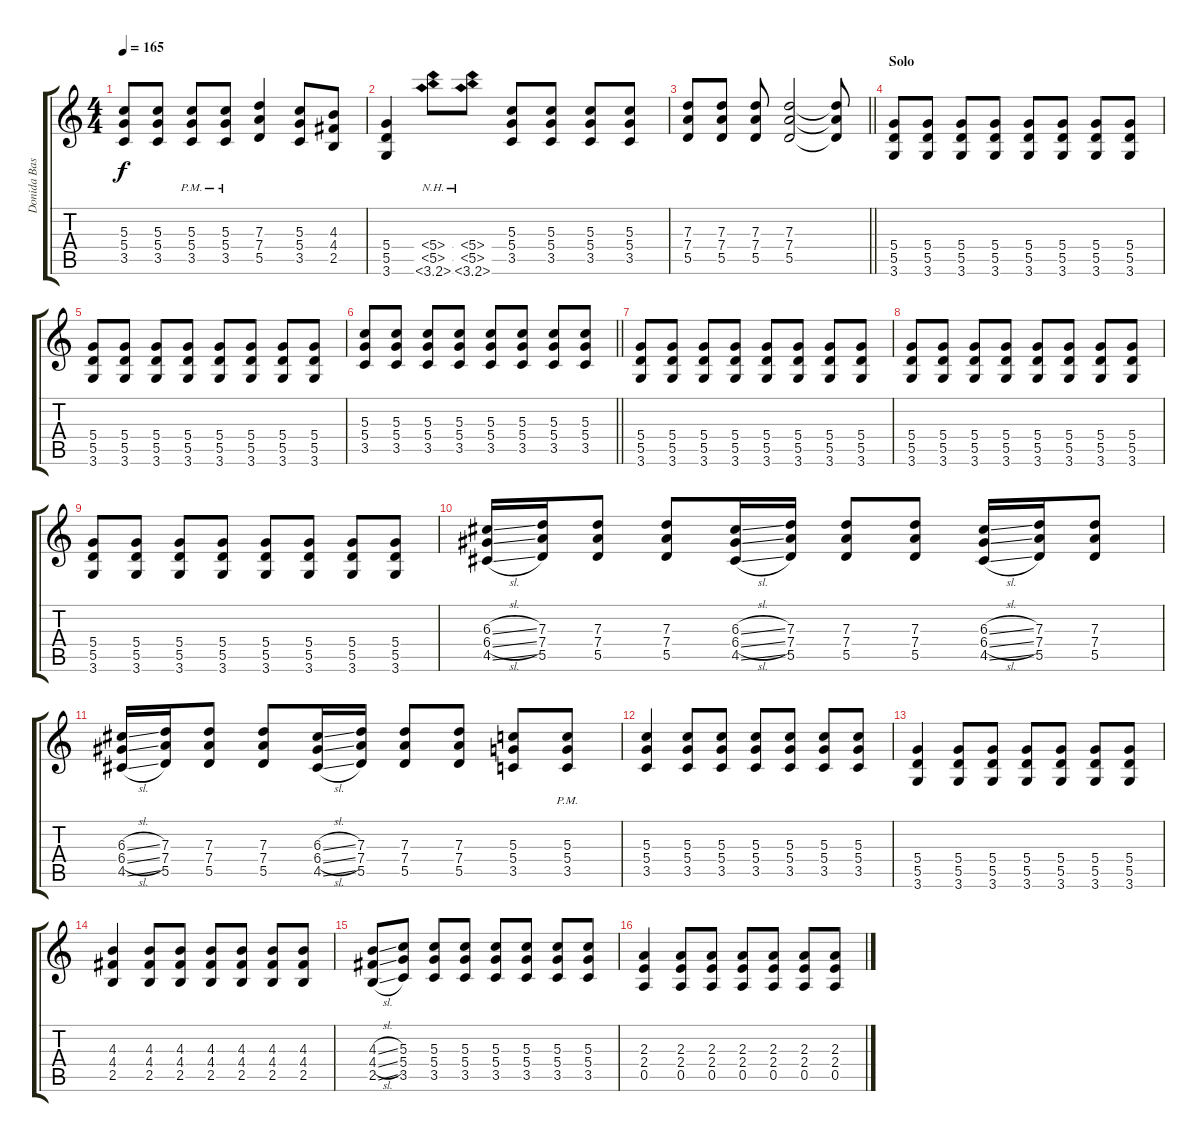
\track ("Donida Base" "Donida Bas") {instrument distortionguitar}
\staff {score tabs}
\tuning (E4 B3 G3 D3 A2 E2) {hide}
\ts (4 4)
\tempo 165
\clef g2
\ks c
(5.3 5.4 3.5).8{dy f} (5.3 5.4 3.5).8 (5.3{pm} 5.4{pm} 3.5{pm}).8 (5.3{pm} 5.4{pm} 3.5{pm}).8 (7.3 7.4 5.5).4 (5.3 5.4 3.5).8 (4.3 4.4 2.5).8 |
(5.4 5.5 3.6).4 (5.4{nh} 5.5{nh} 3.6{nh}).8 (5.4{nh} 5.5{nh} 3.6{nh}).8 (5.3 5.4 3.5).8 (5.3 5.4 3.5).8 (5.3 5.4 3.5).8 (5.3 5.4 3.5).8 |
\barLineRight lightlight
(7.3 7.4 5.5).8 (7.3 7.4 5.5).8 (7.3 7.4 5.5).8 (7.3 7.4 5.5).2 (7.3{t} 7.4{t} 5.5{t}).8 |
\section ("" "Solo")
(5.4 5.5 3.6).8 (5.4 5.5 3.6).8 (5.4 5.5 3.6).8 (5.4 5.5 3.6).8 (5.4 5.5 3.6).8 (5.4 5.5 3.6).8 (5.4 5.5 3.6).8 (5.4 5.5 3.6).8 |
(5.4 5.5 3.6).8 (5.4 5.5 3.6).8 (5.4 5.5 3.6).8 (5.4 5.5 3.6).8 (5.4 5.5 3.6).8 (5.4 5.5 3.6).8 (5.4 5.5 3.6).8 (5.4 5.5 3.6).8 |
\barLineRight lightlight
(5.3 5.4 3.5).8 (5.3 5.4 3.5).8 (5.3 5.4 3.5).8 (5.3 5.4 3.5).8 (5.3 5.4 3.5).8 (5.3 5.4 3.5).8 (5.3 5.4 3.5).8 (5.3 5.4 3.5).8 |
(5.4 5.5 3.6).8 (5.4 5.5 3.6).8 (5.4 5.5 3.6).8 (5.4 5.5 3.6).8 (5.4 5.5 3.6).8 (5.4 5.5 3.6).8 (5.4 5.5 3.6).8 (5.4 5.5 3.6).8 |
(5.4 5.5 3.6).8 (5.4 5.5 3.6).8 (5.4 5.5 3.6).8 (5.4 5.5 3.6).8 (5.4 5.5 3.6).8 (5.4 5.5 3.6).8 (5.4 5.5 3.6).8 (5.4 5.5 3.6).8 |
(5.4 5.5 3.6).8 (5.4 5.5 3.6).8 (5.4 5.5 3.6).8 (5.4 5.5 3.6).8 (5.4 5.5 3.6).8 (5.4 5.5 3.6).8 (5.4 5.5 3.6).8 (5.4 5.5 3.6).8 |
(6.3{sl} 6.4{sl} 4.5{sl}).16 (7.3 7.4 5.5).16 (7.3 7.4 5.5).8 (7.3 7.4 5.5).8 (6.3{sl} 6.4{sl} 4.5{sl}).16 (7.3 7.4 5.5).16 (7.3 7.4 5.5).8 (7.3 7.4 5.5).8 (6.3{sl} 6.4{sl} 4.5{sl}).16 (7.3 7.4 5.5).16 (7.3 7.4 5.5).8 |
(6.3{sl} 6.4{sl} 4.5{sl}).16 (7.3 7.4 5.5).16 (7.3 7.4 5.5).8 (7.3 7.4 5.5).8 (6.3{sl} 6.4{sl} 4.5{sl}).16 (7.3 7.4 5.5).16 (7.3 7.4 5.5).8 (7.3 7.4 5.5).8 (5.3 5.4 3.5).8 (5.3{pm} 5.4{pm} 3.5{pm}).8 |
(5.3 5.4 3.5).4 (5.3 5.4 3.5).8 (5.3 5.4 3.5).8 (5.3 5.4 3.5).8 (5.3 5.4 3.5).8 (5.3 5.4 3.5).8 (5.3 5.4 3.5).8 |
(5.4 5.5 3.6).4 (5.4 5.5 3.6).8 (5.4 5.5 3.6).8 (5.4 5.5 3.6).8 (5.4 5.5 3.6).8 (5.4 5.5 3.6).8 (5.4 5.5 3.6).8 |
(4.3 4.4 2.5).4 (4.3 4.4 2.5).8 (4.3 4.4 2.5).8 (4.3 4.4 2.5).8 (4.3 4.4 2.5).8 (4.3 4.4 2.5).8 (4.3 4.4 2.5).8 |
(4.3{sl} 4.4{sl} 2.5{sl}).8 (5.3 5.4 3.5).8 (5.3 5.4 3.5).8 (5.3 5.4 3.5).8 (5.3 5.4 3.5).8 (5.3 5.4 3.5).8 (5.3 5.4 3.5).8 (5.3 5.4 3.5).8 |
(2.3 2.4 0.5).4 (2.3 2.4 0.5).8 (2.3 2.4 0.5).8 (2.3 2.4 0.5).8 (2.3 2.4 0.5).8 (2.3 2.4 0.5).8 (2.3 2.4 0.5).8
